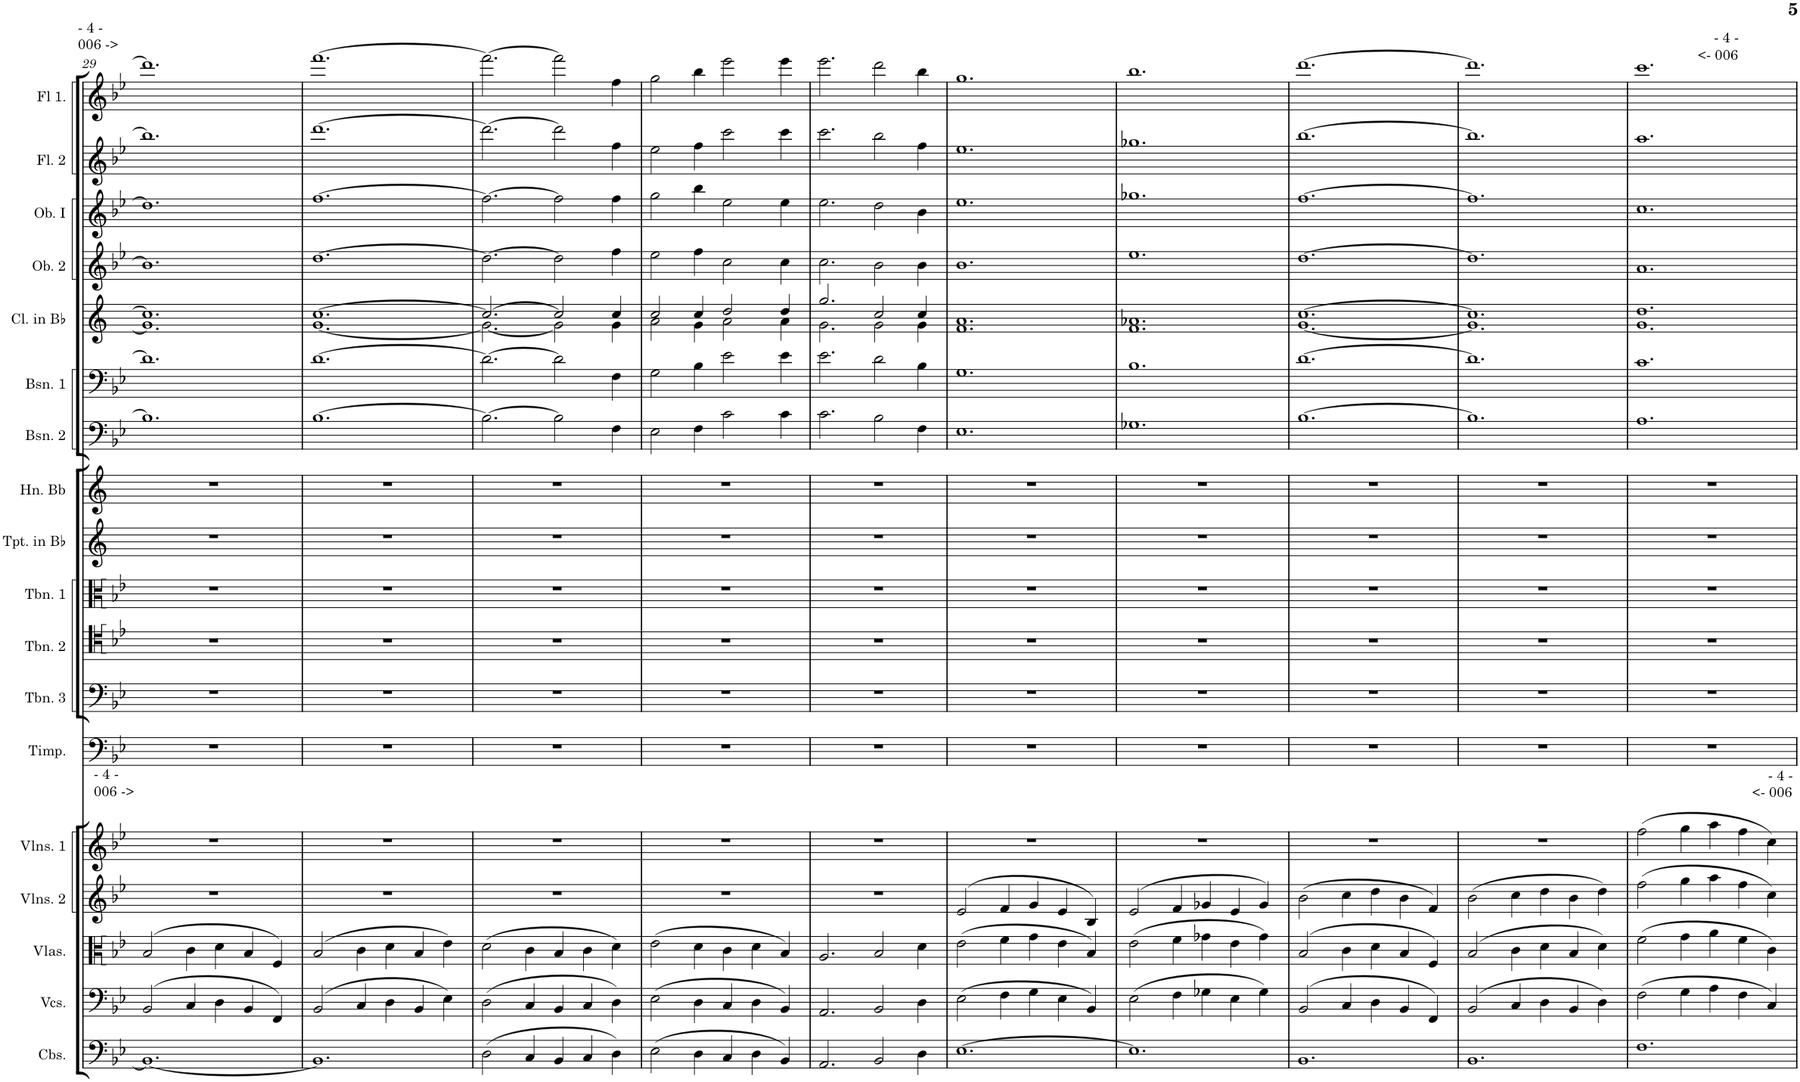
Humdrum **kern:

**kern	**kern	**kern	**kern	**kern	**kern	**kern	**kern	**kern	**kern	**kern	**kern	**kern	**kern	**kern	**kern	**kern	**kern
*part18	*part17	*part16	*part15	*part14	*part13	*part12	*part11	*part10	*part9	*part8	*part7	*part6	*part5	*part4	*part3	*part2	*part1
*staff18	*staff17	*staff16	*staff15	*staff14	*staff13	*staff12	*staff11	*staff10	*staff9	*staff8	*staff7	*staff6	*staff5	*staff4	*staff3	*staff2	*staff1
*I"Contrabasses	*I"Violoncellos	*I"Violas	*I"Violins 2	*I"Violins 1	*I"Timpani	*I"Trombone 3	*I"Trombone 2	*I"Trombone 1	*I"Trumpets in Bb	*I"Horn Bb	*I"Bassoon 2	*I"Bassoon 1	*I"Clarinets in Bb	*I"Oboe 2	*I"Oboe I	*I"Flute 2	*I"Flute 1
*I'Cbs.	*I'Vcs.	*I'Vlas.	*I'Vlns. 2	*I'Vlns. 1	*I'Timp.	*I'Tbn. 3	*I'Tbn. 2	*I'Tbn. 1	*I'Tpt. in Bb	*I'Hn. Bb	*I'Bsn. 2	*I'Bsn. 1	*I'Cl. in Bb	*I'Ob. 2	*I'Ob. I	*I'Fl. 2	*I'Fl 1.
!!LO:PB:g=z
*clefF4	*clefF4	*clefC3	*clefG2	*clefG2	*clefF4	*clefF4	*clefC4	*clefC3	*clefG2	*clefG2	*clefF4	*clefF4	*clefG2	*clefG2	*clefG2	*clefG2	*clefG2
*Trd7c12	*	*	*	*	*	*	*	*	*Trd1c2	*Trd1c2	*	*	*Trd1c2	*	*	*	*
*k[b-e-]	*k[b-e-]	*k[b-e-]	*k[b-e-]	*k[b-e-]	*k[b-e-]	*k[b-e-]	*k[b-e-]	*k[b-e-]	*k[]	*k[]	*k[b-e-]	*k[b-e-]	*k[]	*k[b-e-]	*k[b-e-]	*k[b-e-]	*k[b-e-]
*M6/4	*M6/4	*M6/4	*M6/4	*M6/4	*M6/4	*M6/4	*M6/4	*M6/4	*M6/4	*M6/4	*M6/4	*M6/4	*M6/4	*M6/4	*M6/4	*M6/4	*M6/4
=29	=29	=29	=29	=29	=29	=29	=29	=29	=29	=29	=29	=29	=29	=29	=29	=29	=29
*	*	*	*	*	*	*	*	*	*	*	*	*	*^	*	*	*	*
!	!	!	!	!	!	!	!	!	!	!	!	!	!	!	!	!	!	!LO:TX:a:t=- 4 -
!	!	!	!	!	!	!	!	!	!	!	!	!	!	!	!	!	!	!LO:TX:a:t=006 ->
!	!	!	!	!LO:TX:a:t=- 4 -	!	!	!	!	!	!	!	!	!	!	!	!	!	!
!	!	!	!	!LO:TX:a:t=006 ->	!	!	!	!	!	!	!	!	!	!	!	!	!	!
1.BB-_	(2BB-/	(2B-/	1.r	1.r	1.r	1.r	1.r	1.r	1.r	1.r	1.B-]	1.d]	1.cc]	1.g]	1.b-]	1.dd]	1.bb-]	1.ddd]
.	4C/	4c\	.	.	.	.	.	.	.	.	.	.	.	.	.	.	.	.
.	4D\	4d\	.	.	.	.	.	.	.	.	.	.	.	.	.	.	.	.
.	4BB-/	4B-/	.	.	.	.	.	.	.	.	.	.	.	.	.	.	.	.
.	4FF/)	4F/)	.	.	.	.	.	.	.	.	.	.	.	.	.	.	.	.
=30	=30	=30	=30	=30	=30	=30	=30	=30	=30	=30	=30	=30	=30	=30	=30	=30	=30	=30
1.BB-]	(2BB-/	(2B-/	1.r	1.r	1.r	1.r	1.r	1.r	1.r	1.r	[1.B-	[1.d	[1.cc	[1.g	[1.dd	[1.ff	[1.ddd	[1.fff
.	4C/	4c\	.	.	.	.	.	.	.	.	.	.	.	.	.	.	.	.
.	4D\	4d\	.	.	.	.	.	.	.	.	.	.	.	.	.	.	.	.
.	4BB-/	4B-/	.	.	.	.	.	.	.	.	.	.	.	.	.	.	.	.
.	4E-\)	4e-\)	.	.	.	.	.	.	.	.	.	.	.	.	.	.	.	.
=31	=31	=31	=31	=31	=31	=31	=31	=31	=31	=31	=31	=31	=31	=31	=31	=31	=31	=31
(2D\	(2D\	(2d\	1.r	1.r	1.r	1.r	1.r	1.r	1.r	1.r	2.B-\_	2.d\_	2.cc/_	2.g\_	2.dd\_	2.ff\_	2.ddd\_	2.fff\_
4C/	4C/	4c\	.	.	.	.	.	.	.	.	.	.	.	.	.	.	.	.
4BB-/	4BB-/	4B-/	.	.	.	.	.	.	.	.	2B-\]	2d\]	2cc/]	2g\]	2dd\]	2ff\]	2ddd\]	2fff\]
4C/	4C/	4c\	.	.	.	.	.	.	.	.	.	.	.	.	.	.	.	.
4D\)	4D\)	4d\)	.	.	.	.	.	.	.	.	4F\	4F\	4cc/	4g\	4ff\	4ff\	4ff\	4ff\
=32	=32	=32	=32	=32	=32	=32	=32	=32	=32	=32	=32	=32	=32	=32	=32	=32	=32	=32
(2E-\	(2E-\	(2e-\	1.r	1.r	1.r	1.r	1.r	1.r	1.r	1.r	2E-\	2G\	2cc/	2a\	2ee-\	2gg\	2ee-\	2gg\
4D\	4D\	4d\	.	.	.	.	.	.	.	.	4F\	4B-\	4cc/	4g\	4ff\	4bb-\	4ff\	4bb-\
4C/	4C/	4c\	.	.	.	.	.	.	.	.	2c\	2e-\	2dd/	2a\	2cc\	2ee-\	2ccc\	2eee-\
4D\	4D\	4d\	.	.	.	.	.	.	.	.	.	.	.	.	.	.	.	.
4BB-/)	4BB-/)	4B-/)	.	.	.	.	.	.	.	.	4c\	4e-\	4dd/	4a\	4cc\	4ee-\	4ccc\	4eee-\
=33	=33	=33	=33	=33	=33	=33	=33	=33	=33	=33	=33	=33	=33	=33	=33	=33	=33	=33
2.AA/	2.AA/	2.A/	1.r	1.r	1.r	1.r	1.r	1.r	1.r	1.r	2.c\	2.e-\	2.gg/	2.g\	2.cc\	2.ee-\	2.ccc\	2.eee-\
2BB-/	2BB-/	2B-/	.	.	.	.	.	.	.	.	2B-\	2d\	2cc/	2g\	2b-\	2dd\	2bb-\	2ddd\
4D\	4D\	4d\	.	.	.	.	.	.	.	.	4F\	4B-\	4cc/	4g\	4b-\	4b-\	4ff\	4bb-\
=34	=34	=34	=34	=34	=34	=34	=34	=34	=34	=34	=34	=34	=34	=34	=34	=34	=34	=34
[1.E-	(2E-\	(2e-\	(>2e-/	1.r	1.r	1.r	1.r	1.r	1.r	1.r	1.E-	1.G	1.a	1.f	1.b-	1.ee-	1.ee-	1.gg
.	4F\	4f\	4f/	.	.	.	.	.	.	.	.	.	.	.	.	.	.	.
.	4G\	4g\	4g/	.	.	.	.	.	.	.	.	.	.	.	.	.	.	.
.	4E-\	4e-\	4e-/	.	.	.	.	.	.	.	.	.	.	.	.	.	.	.
.	4BB-/)	4B-/)	4B-/)	.	.	.	.	.	.	.	.	.	.	.	.	.	.	.
=35	=35	=35	=35	=35	=35	=35	=35	=35	=35	=35	=35	=35	=35	=35	=35	=35	=35	=35
1.E-]	(2E-\	(2e-\	(>2e-/	1.r	1.r	1.r	1.r	1.r	1.r	1.r	1.G-X	1.B-	1.a-X	1.f	1.ee-	1.gg-X	1.gg-X	1.bb-
.	4F\	4f\	4f/	.	.	.	.	.	.	.	.	.	.	.	.	.	.	.
.	4G-X\	4g-X\	4g-X/	.	.	.	.	.	.	.	.	.	.	.	.	.	.	.
.	4E-\	4e-\	4e-/	.	.	.	.	.	.	.	.	.	.	.	.	.	.	.
.	4G-\)	4g-\)	4g-/)	.	.	.	.	.	.	.	.	.	.	.	.	.	.	.
=36	=36	=36	=36	=36	=36	=36	=36	=36	=36	=36	=36	=36	=36	=36	=36	=36	=36	=36
1.BB-	(2BB-/	(2B-/	(2b-\	1.r	1.r	1.r	1.r	1.r	1.r	1.r	[1.B-	[1.d	[1.cc	[1.g	[1.dd	[1.ff	[1.bb-	[1.ddd
.	4C/	4c\	4cc\	.	.	.	.	.	.	.	.	.	.	.	.	.	.	.
.	4D\	4d\	4dd\	.	.	.	.	.	.	.	.	.	.	.	.	.	.	.
.	4BB-/	4B-/	4b-\	.	.	.	.	.	.	.	.	.	.	.	.	.	.	.
.	4FF/)	4F/)	4f/)	.	.	.	.	.	.	.	.	.	.	.	.	.	.	.
=37	=37	=37	=37	=37	=37	=37	=37	=37	=37	=37	=37	=37	=37	=37	=37	=37	=37	=37
1.BB-	(2BB-/	(2B-/	(2b-\	1.r	1.r	1.r	1.r	1.r	1.r	1.r	1.B-]	1.d]	1.cc]	1.g]	1.dd]	1.ff]	1.bb-]	1.ddd]
.	4C/	4c\	4cc\	.	.	.	.	.	.	.	.	.	.	.	.	.	.	.
.	4D\	4d\	4dd\	.	.	.	.	.	.	.	.	.	.	.	.	.	.	.
.	4BB-/	4B-/	4b-\	.	.	.	.	.	.	.	.	.	.	.	.	.	.	.
.	4D\)	4d\)	4dd\)	.	.	.	.	.	.	.	.	.	.	.	.	.	.	.
=38	=38	=38	=38	=38	=38	=38	=38	=38	=38	=38	=38	=38	=38	=38	=38	=38	=38	=38
!	!	!	!	!	!	!	!	!	!	!	!	!	!	!	!	!	!	!LO:TX:a:t=- 4 -
!	!	!	!	!	!	!	!	!	!	!	!	!	!	!	!	!	!	!LO:TX:a:t=<- 006
!	!	!	!	!LO:TX:a:t=- 4 -	!	!	!	!	!	!	!	!	!	!	!	!	!	!
!	!	!	!	!LO:TX:a:t=<- 006	!	!	!	!	!	!	!	!	!	!	!	!	!	!
1.F	(2F\	(2f\	(2ff\	(2ff\	1.r	1.r	1.r	1.r	1.r	1.r	1.A	1.c	1.dd	1.g	1.a	1.cc	1.aa	1.ccc
.	4G\	4g\	4gg\	4gg\	.	.	.	.	.	.	.	.	.	.	.	.	.	.
.	4A\	4a\	4aa\	4aa\	.	.	.	.	.	.	.	.	.	.	.	.	.	.
.	4F\	4f\	4ff\	4ff\	.	.	.	.	.	.	.	.	.	.	.	.	.	.
.	4C/)	4c\)	4cc\)	4cc\)	.	.	.	.	.	.	.	.	.	.	.	.	.	.
*	*	*	*	*	*	*	*	*	*	*	*	*	*v	*v	*	*	*	*
=	=	=	=	=	=	=	=	=	=	=	=	=	=	=	=	=	=
*-	*-	*-	*-	*-	*-	*-	*-	*-	*-	*-	*-	*-	*-	*-	*-	*-	*-
